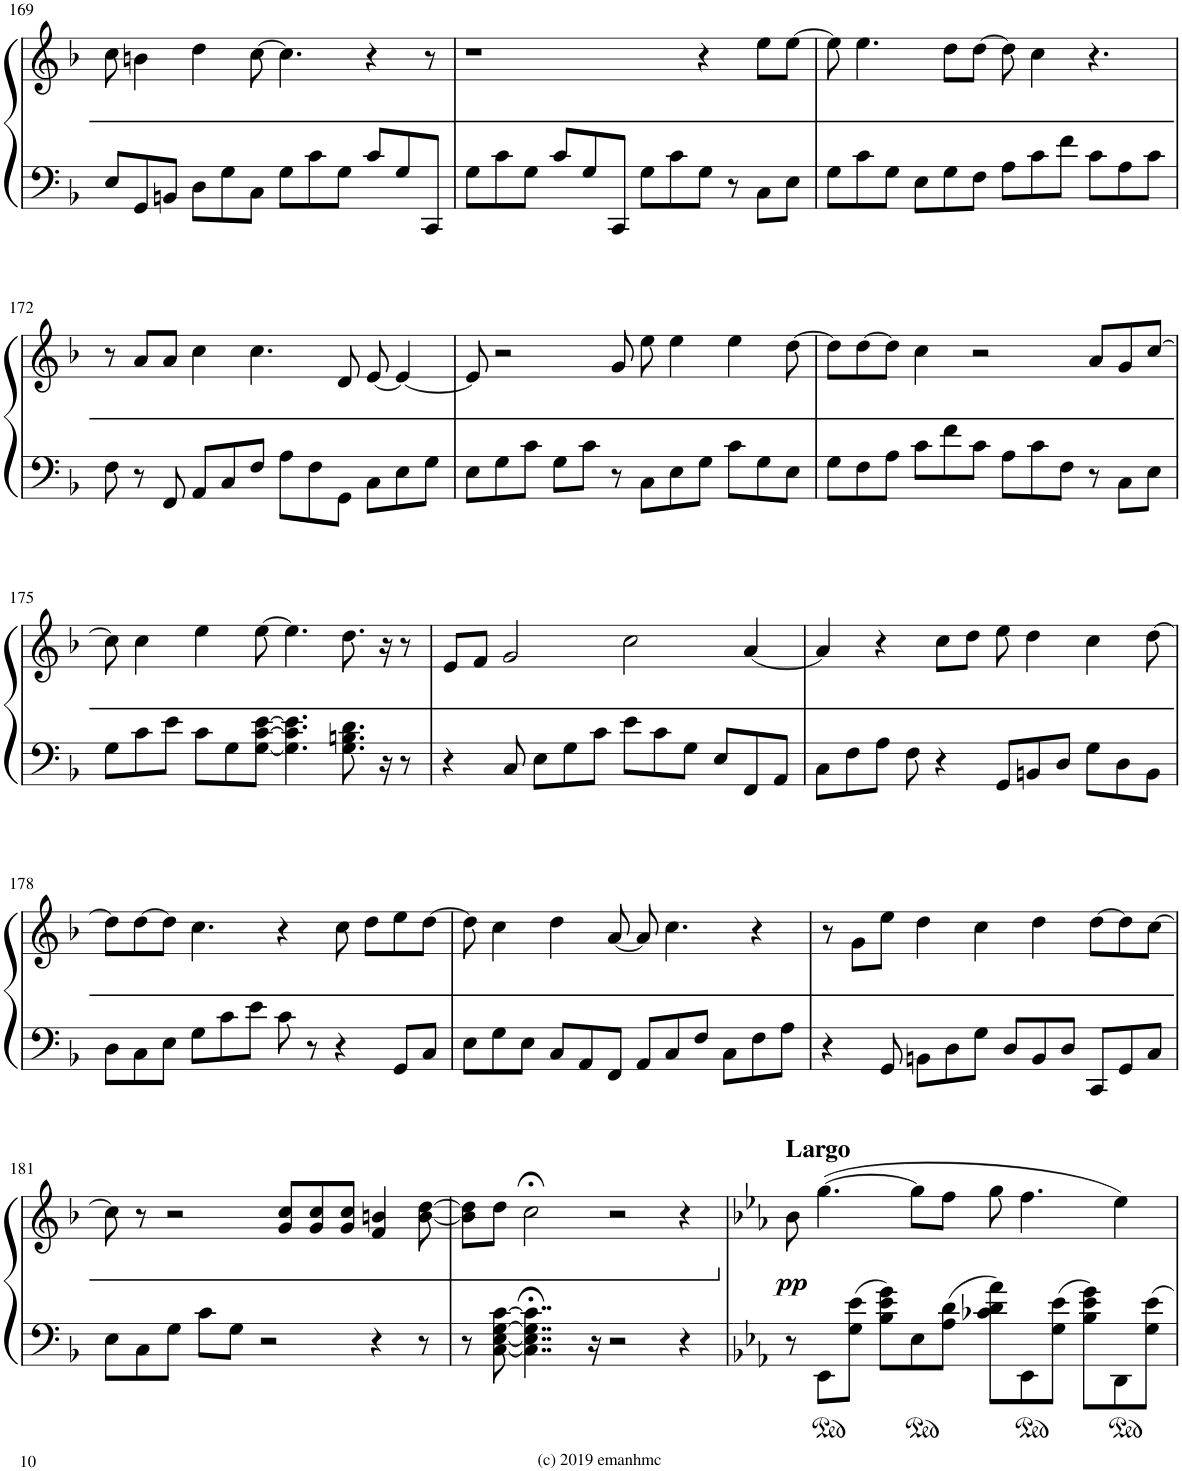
**kern	**kern	**dynam
*part1	*part1	*part1
*staff2	*staff1	*staff1/2
*I"Piano	*	*
*I'Pno.	*	*
!!LO:PB:g=z
*clefF4	*clefG2	*
*k[b-]	*k[b-]	*
*M12/8	*M12/8	*
=169	=169	=169
8E/L	8cc\	.
8GG/	4bn\	.
8BBn/J	.	.
8D\L	4dd\	.
8G\	.	.
8C\J	[8cc\	.
8G\L	4.cc\]	.
8c\	.	.
8G\J	.	.
8c/L	4r	.
8G/	.	.
8CC/J	8r	.
=170	=170	=170
8G\L	1r	.
8c\	.	.
8G\J	.	.
8c/L	.	.
8G/	.	.
8CC/J	.	.
8G\L	.	.
8c\	.	.
8G\J	4r	.
8r	.	.
8C\L	8ee\L	.
8E\J	[8ee\J	.
=171	=171	=171
8G\L	8ee\]	.
8c\	4.ee\	.
8G\J	.	.
8E\L	.	.
8G\	8dd\L	.
8F\J	[8dd\J	.
8A\L	8dd\]	.
8c\	4cc\	.
8f\J	.	.
8c\L	4.r	.
8A\	.	.
8c\J	.	.
!!LO:LB:g=z
=172	=172	=172
8F\	8r	.
8r	8a/L	.
8FF/	8a/J	.
8AA/L	4cc\	.
8C/	.	.
8F/J	4.cc\	.
8A\L	.	.
8F\	.	.
8GG\J	8d/	.
8C\L	[8e/	.
8E\	4e/_	.
8G\J	.	.
=173	=173	=173
8E\L	8e/]	.
8G\	2r	.
8c\J	.	.
8G\L	.	.
8c\J	.	.
8r	8g/	.
8C\L	8ee\	.
8E\	4ee\	.
8G\J	.	.
8c\L	4ee\	.
8G\	.	.
8E\J	[8dd\	.
=174	=174	=174
8G\L	8dd\L]	.
8F\	[8dd\	.
8A\J	8dd\J]	.
8c\L	4cc\	.
8f\	.	.
8c\J	2r	.
8A\L	.	.
8c\	.	.
8F\J	.	.
8r	8a/L	.
8C\L	8g/	.
8E\J	[8cc/J	.
!!LO:LB:g=z
=175	=175	=175
8G\L	8cc\]	.
8c\	4cc\	.
8e\J	.	.
8c\L	4ee\	.
8G\	.	.
[8G\ [8c\ [8e\J	[8ee\	.
4.G\] 4.c\] 4.e\]	4.ee\]	.
8.G\ 8.Bn\ 8.d\	8.dd\	.
16r	16r	.
8r	8r	.
=176	=176	=176
4r	8e/L	.
.	8f/J	.
8C/	2g/	.
8E\L	.	.
8G\	.	.
8c\J	.	.
8e\L	2cc\	.
8c\	.	.
8G\J	.	.
8E/L	.	.
8FF/	[4a/	.
8AA/J	.	.
=177	=177	=177
8C\L	4a/]	.
8F\	.	.
8A\J	4r	.
8F\	.	.
4r	8cc\L	.
.	8dd\J	.
8GG/L	8ee\	.
8BBn/	4dd\	.
8D/J	.	.
8G\L	4cc\	.
8D\	.	.
8BB\J	[8dd\	.
!!LO:LB:g=z
=178	=178	=178
8D\L	8dd\L]	.
8C\	[8dd\	.
8E\J	8dd\J]	.
8G\L	4.cc\	.
8c\	.	.
8e\J	.	.
8c\	4r	.
8r	.	.
4r	8cc\	.
.	8dd\L	.
8GG/L	8ee\	.
8C/J	[8dd\J	.
=179	=179	=179
8E\L	8dd\]	.
8G\	4cc\	.
8E\J	.	.
8C/L	4dd\	.
8AA/	.	.
8FF/J	[8a/	.
8AA/L	8a/]	.
8C/	4.cc\	.
8F/J	.	.
8C\L	.	.
8F\	4r	.
8A\J	.	.
=180	=180	=180
4r	8r	.
.	8g\L	.
8GG/	8ee\J	.
8BBn\L	4dd\	.
8D\	.	.
8G\J	4cc\	.
8D/L	.	.
8BB/	4dd\	.
8D/J	.	.
8CC/L	[8dd\L	.
8GG/	8dd\]	.
8C/J	[8cc\J	.
!!LO:LB:g=z
=181	=181	=181
8E\L	8cc\]	.
8C\	8r	.
8G\J	2r	.
8c\L	.	.
8G\J	.	.
2r	.	.
.	8g/ 8cc/L	.
.	8g/ 8cc/	.
.	8g/ 8cc/J	.
4r	4f/ 4bn/	.
8r	[8b\ [8dd\	.
=182	=182	=182
8r	8b\] 8dd\]L	.
[8C\ [8E\ [8G\ [8c\	8dd\J	.
4..C\];< 4..E\];< 4..G\];< 4..c\];<	2cc;<\	.
16r	.	.
2r	2r	.
4r	4r	.
=183	=183	=183
*k[b-e-a-]	*k[b-e-a-]	*
!	!LO:TX:a:B:t=Largo	!
!	!	!LO:DY:b
8r	8b-\	pp
8EE-\L	([4.gg\	.
8G\ 8e-\J	.	.
8B-\ 8e-\ 8g\L	.	.
8E-\	8gg\L]	.
8A-\ 8d\J	8ff\J	.
8c-X\ 8d\ 8a-\L	8gg\	.
8EE-\	4.ff\	.
8G\ 8e-\J	.	.
8B-\ 8e-\ 8g\L	.	.
8DD\	4ee-\)	.
8G\ 8e-\J	.	.
=	=	=
*-	*-	*-
